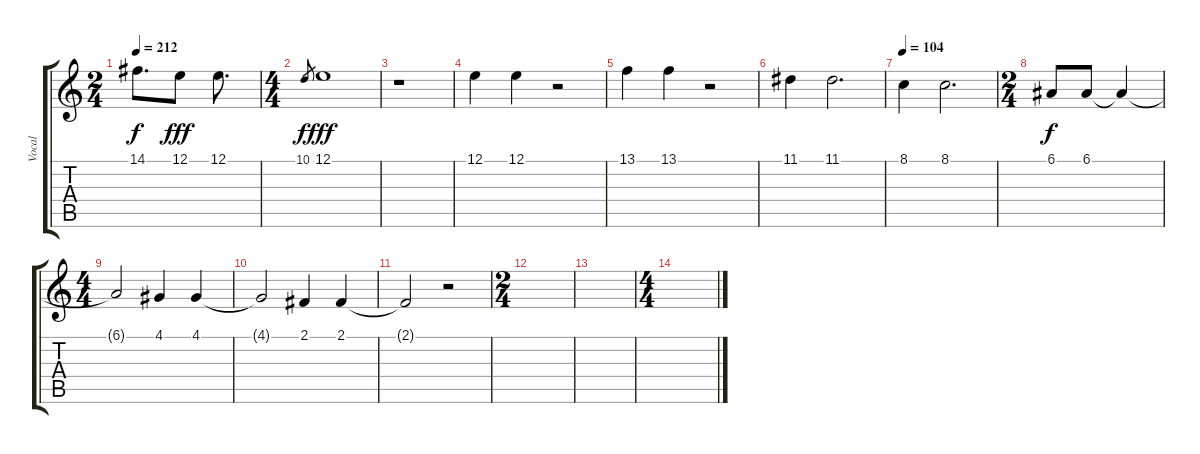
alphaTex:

\track ("Vocal" "Vocal") {instrument lead1square}
\staff {score tabs}
\tuning (E4 B3 G3 D3 A2 E2) {hide}
\ts (2 4)
\tempo 212
\clef g2
\ks c
14.1{t}.8{d dy f} 12.1.8{dy fff} 12.1.8{d} |
\ts (4 4)
10.1.8{gr dy f} 12.1.1{dy fff} |
r.1 |
12.1.4 12.1.4 r.2 |
13.1.4 13.1.4 r.2 |
11.1.4 11.1.2{d} |
\tempo 104
8.1.4 8.1.2{d volume 9} |
\ts (2 4)
6.1.8{dy f volume 9} 6.1.8 6.1{t}.4 |
\ts (4 4)
6.1{t}.2{volume 4} 4.1.4 4.1.4 |
4.1{t}.2{volume 2} 2.1.4 2.1.4 |
2.1{t}.2 r.2 |
\ts (2 4)
|
|
\ts (4 4)
